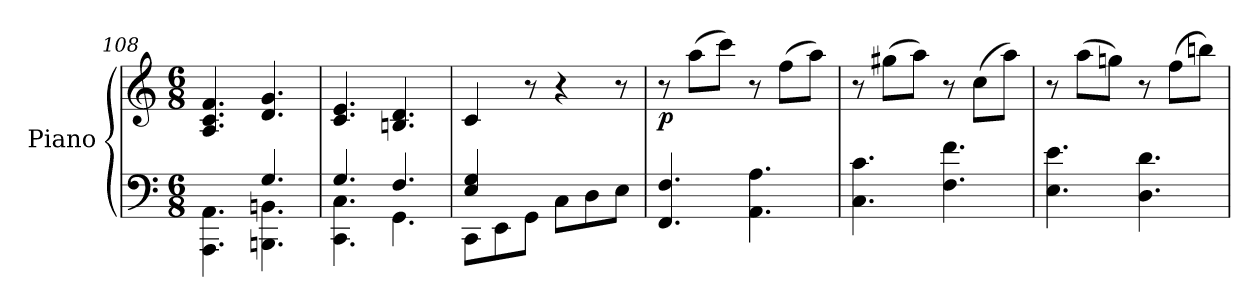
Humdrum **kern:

**kern	**kern	**dynam
*part1	*part1	*part1
*staff2	*staff1	*staff1/2
*I"Piano	*	*
*I'Pno.	*	*
*clefF4	*clefG2	*
*k[]	*k[]	*
*M6/8	*M6/8	*
=108	=108	=108
*^	*	*
4.ryy	4.AAA\ 4.AA\	4.A/ 4.c/ 4.f/	.
4.G/	4.BBBn\ 4.BBn\	4.d/ 4.g/	.
=109	=109	=109	=109
4.G/	4.CC\ 4.C\	4.c/ 4.e/	.
4.F/	4.GG\	4.Bn/ 4.d/	.
=110	=110	=110	=110
4E/ 4G/	8CC\L	4c/	.
.	8EE\	.	.
2ryy	8GG\J	8r	.
.	8C\L	4r	.
.	8D\	.	.
.	8E\J	8r	.
=111	=111	=111	=111
!	!	!	!LO:DY:b
*v	*v	*	*
4.FF/ 4.F/	8r	p
.	(>8aa\L	.
.	8ccc\J)	.
4.AA\ 4.A\	8r	.
.	(>8ff\L	.
.	8aa\J)	.
=112	=112	=112
4.C\ 4.c\	8r	.
.	(>8gg#X\L	.
.	8aa\J)	.
4.F\ 4.f\	8r	.
.	(>8cc\L	.
.	8aa\J)	.
=113	=113	=113
4.E\ 4.e\	8r	.
.	(>8aa\L	.
.	8ggn\J)	.
4.D\ 4.d\	8r	.
.	(>8ff\L	.
.	8bbn\J)	.
=	=	=
*-	*-	*-
